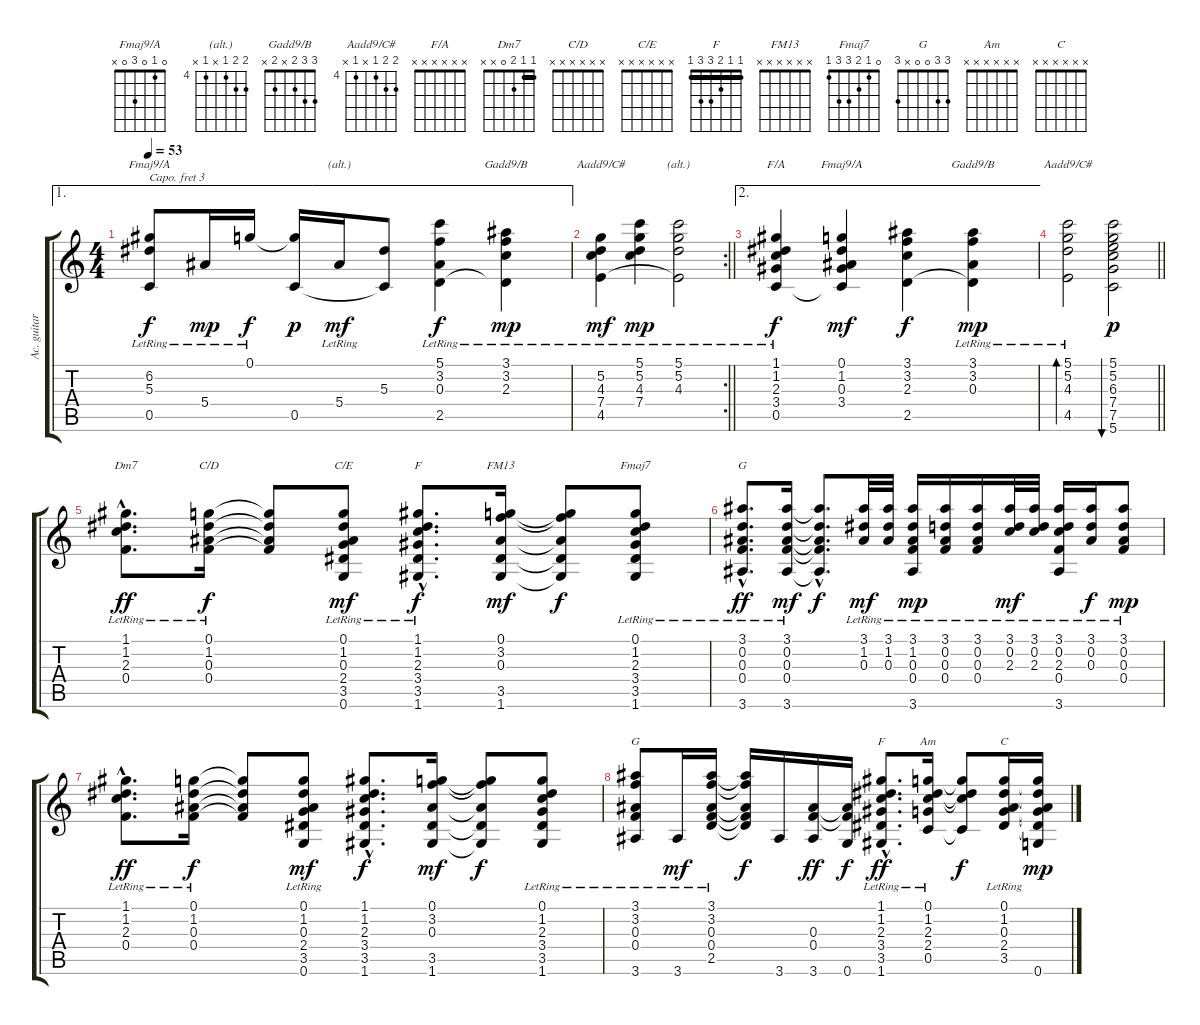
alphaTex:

\track ("Ac. guitar TAB by" "Ac. guitar") {instrument acousticguitarnylon}
\staff {score tabs}
\capo 3
\tuning (E4 B3 G3 D3 A2 E2) {hide}
\chord ("Fmaj9/A" 0 6 5 5 0 x) {firstfret 5}
\chord ("(alt.)" 3 5 5 3 0 x) {barre 3}
\chord ("Gadd9/B" 5 3 0 x 2 x)
\chord ("Aadd9/C#" 5 5 4 7 4 x) {firstfret 4 barre 5}
\chord ("(alt.)" 5 5 4 x 4 x) {firstfret 4}
\chord ("F/A" x x x x x x)
\chord ("Fmaj9/A" 0 1 0 3 0 x)
\chord ("Gadd9/B" 3 3 2 x 2 x)
\chord ("Aadd9/C#" 5 5 4 x 4 x) {firstfret 4}
\chord ("Dm7" 1 1 2 0 x x) {barre 1}
\chord ("C/D" x x x x x x)
\chord ("C/E" x x x x x x)
\chord ("F" x x x x x x)
\chord ("FM13" x x x x x x)
\chord ("Fmaj7" 0 1 2 3 3 1)
\chord ("G" 3 0 0 0 x 3)
\chord ("G" 3 3 0 0 x 3)
\chord ("F" 1 1 2 3 3 1) {barre 1}
\chord ("Am" x x x x x x)
\chord ("C" x x x x x x)
\ae 1
\ts (4 4)
\tempo 53
\clef g2
\ks c
(6.2{lr} 5.3{lr} 0.5{lr}).8{ch "Fmaj9/A" dy f} 5.4{lr}.16{dy mp} 0.1{lr}.16{dy f} (0.1{t} 0.5).16{dy p} 5.4{lr}.16{ch "(alt.)" dy mf} (5.3 0.5{t}).8 (5.1{lr} 3.2{lr} 0.3{lr} 2.5{lr}).4{dy f} (3.1{lr} 3.2{lr} 2.3{lr} 2.5{t}).4{ch "Gadd9/B" dy mp} |
\rc 2
\barLineRight lightlight
(5.2{lr} 4.3{lr} 7.4{lr} 4.5{lr}).4{ch "Aadd9/C#" dy mf} (5.1 5.2{lr} 4.3{lr} 7.4{lr}).4{dy mp} (5.1{lr} 5.2{lr} 4.3{lr} 4.5{t}).2{ch "(alt.)"} |
\ae 2
(1.1 1.2{lr} 2.3 3.4 0.5).4{ch "F/A" dy f} (0.1 1.2 0.3 3.4 0.5{t}).4{ch "Fmaj9/A" dy mf} (3.1 3.2 2.3 2.5).4{dy f} (3.1{lr} 3.2{lr} 0.3{lr} 2.5{t}).4{ch "Gadd9/B" dy mp} |
\barLineRight lightlight
(5.1{lr} 5.2{lr} 4.3{lr} 4.5{lr}).2{bd 120 ch "Aadd9/C#"} (5.1 5.2 6.3 7.4 7.5 5.6).2{bu 120 dy p} |
(1.1{hac} 1.2{hac lr} 2.3{hac} 0.4{hac lr}).8{d ch "Dm7" dy ff} (0.1{lr} 1.2{lr} 0.3{lr} 0.4{lr}).16{ch "C/D" dy f} (0.1{t} 1.2{t} 0.3{t} 0.4{t}).8 (0.1 1.2{lr} 0.3 2.4 3.5 0.6).8{ch "C/E" dy mf} (1.1{hac} 1.2{hac} 2.3{hac} 3.4{hac} 3.5{hac lr} 1.6{hac}).8{d ch "F" dy f} (0.1 3.2 0.3 3.5 1.6).16{ch "FM13" dy mf} (0.1{t} 3.2{t} 0.3{t} 3.5{t} 1.6{t}).8{dy f} (0.1{lr} 1.2{lr} 2.3{lr} 3.4{lr} 3.5 1.6).8{ch "Fmaj7"} |
(3.1{hac lr} 0.2{hac lr} 0.3{hac lr} 0.4{hac lr} 3.6{hac lr}).8{d ch "G" dy ff} (3.1{lr} 0.2{lr} 0.3{lr} 0.4{lr} 3.6{lr}).16{dy mf} (3.1{hac t} 0.2{hac t} 0.3{hac t} 0.4{hac t} 3.6{hac t}).8{d dy f} (3.1{lr} 1.2{lr} 0.3{lr}).32{dy mf} (3.1{lr} 1.2{lr} 0.3{lr}).32 (3.1{lr} 1.2 0.3{lr} 0.4{lr} 3.6{lr}).16{dy mp} (3.1{lr} 0.2{lr} 0.3{lr} 0.4{lr}).16 (3.1{lr} 0.2{lr} 0.3 0.4{lr}).16 (3.1{lr} 0.2{lr} 2.3{lr}).32{dy mf} (3.1{lr} 0.2{lr} 2.3{lr}).32 (3.1{lr} 0.2{lr} 2.3 0.4{lr} 3.6{lr}).16 (3.1{lr} 0.2{lr} 0.3{lr}).16{dy f} (3.1{lr} 0.2{lr} 0.3{lr} 0.4{lr}).8{dy mp} |
(1.1{hac} 1.2{hac lr} 2.3{hac} 0.4{hac lr}).8{d dy ff} (0.1{lr} 1.2{lr} 0.3{lr} 0.4{lr}).16{dy f} (0.1{t} 1.2{t} 0.3{t} 0.4{t}).8 (0.1 1.2{lr} 0.3 2.4 3.5 0.6).8{dy mf} (1.1{hac} 1.2{hac} 2.3{hac} 3.4{hac} 3.5{hac} 1.6{hac}).8{d dy f} (0.1 3.2 0.3 3.5 1.6).16{dy mf} (0.1{t} 3.2{t} 0.3{t} 3.5{t} 1.6{t}).8{dy f} (0.1 1.2 2.3 3.4 3.5{lr} 1.6).8 |
(3.1{lr} 3.2{lr} 0.3{lr} 0.4{lr} 3.6{lr}).8{ch "G"} 3.6{lr}.16{dy mf} (3.1{lr} 3.2{lr} 0.3{lr} 0.4{lr} 2.5).16 (3.1{t} 3.2{t} 0.3{t} 0.4{t} 2.5{t}).16{dy f} 3.6.16 (0.3 0.4 3.6).16{dy ff} (0.3{t} 0.4{t} 0.6).16{dy f} (1.1{hac} 1.2{hac lr} 2.3{hac lr} 3.4{hac} 3.5{hac} 1.6{hac lr}).8{d ch "F" dy ff} (0.1{lr} 1.2{lr} 2.3{lr} 2.4{lr} 0.5{lr}).16{ch "Am"} (0.1{t} 1.2{t} 2.3{t} 0.5{t}).8{dy f} (0.1 1.2{lr} 0.3 2.4 3.5).16{ch "C"} (0.1{t} 1.2{t} 0.3{t} 2.4{t} 3.5{t} 0.6).16{dy mp}
